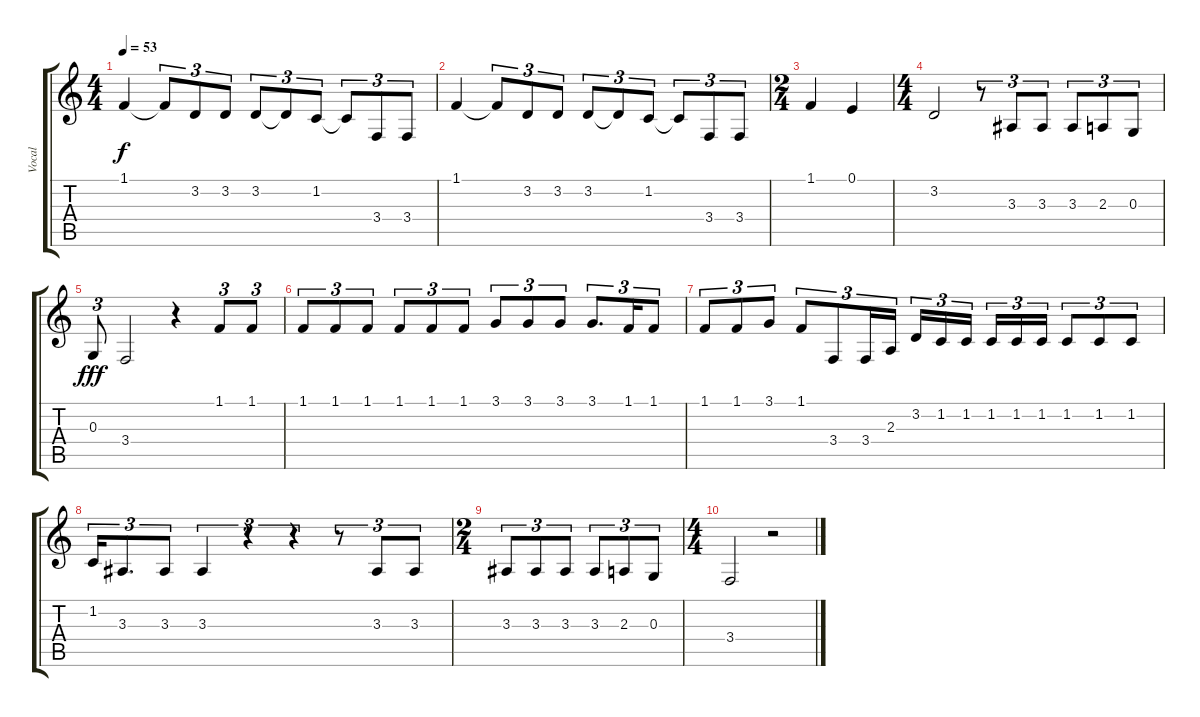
\track ("Vocal" "Vocal") {instrument lead1square}
\staff {score tabs}
\tuning (E4 B3 G3 D3 A2 E2) {hide}
\ts (4 4)
\tempo 53
\clef g2
\ks c
1.1.4{dy f} 1.1{t}.8{tu (3 2)} 3.2.8{tu (3 2)} 3.2.8{tu (3 2)} 3.2.8{tu (3 2)} 3.2{t}.8{tu (3 2)} 1.2.8{tu (3 2)} 1.2{t}.8{tu (3 2)} 3.4.8{tu (3 2)} 3.4.8{tu (3 2)} |
1.1.4 1.1{t}.8{tu (3 2)} 3.2.8{tu (3 2)} 3.2.8{tu (3 2)} 3.2.8{tu (3 2)} 3.2{t}.8{tu (3 2)} 1.2.8{tu (3 2)} 1.2{t}.8{tu (3 2)} 3.4.8{tu (3 2)} 3.4.8{tu (3 2)} |
\ts (2 4)
1.1.4 0.1.4 |
\ts (4 4)
3.2.2 r.8{tu (3 2)} 3.3.8{tu (3 2)} 3.3.8{tu (3 2)} 3.3.8{tu (3 2)} 2.3.8{tu (3 2)} 0.3.8{tu (3 2)} |
0.3.8{tu (3 2) dy fff} 3.4.2 r.4 1.1.8{tu (3 2)} 1.1.8{tu (3 2)} |
1.1.8{tu (3 2)} 1.1.8{tu (3 2)} 1.1.8{tu (3 2)} 1.1.8{tu (3 2)} 1.1.8{tu (3 2)} 1.1.8{tu (3 2)} 3.1.8{tu (3 2)} 3.1.8{tu (3 2)} 3.1.8{tu (3 2)} 3.1.8{d tu (3 2)} 1.1.16{tu (3 2)} 1.1.8{tu (3 2)} |
1.1.8{tu (3 2)} 1.1.8{tu (3 2)} 3.1.8{tu (3 2)} 1.1.8{tu (3 2)} 3.4.8{tu (3 2)} 3.4.16{tu (3 2)} 2.3.16{tu (3 2)} 3.2.16{tu (3 2)} 1.2.16{tu (3 2)} 1.2.16{tu (3 2) beam splitsecondary} 1.2.16{tu (3 2)} 1.2.16{tu (3 2)} 1.2.16{tu (3 2)} 1.2.8{tu (3 2)} 1.2.8{tu (3 2)} 1.2.8{tu (3 2)} |
1.2.16{tu (3 2)} 3.3.8{d tu (3 2)} 3.3.8{tu (3 2)} 3.3.4{tu (3 2)} r.4{tu (3 2)} r.4{tu (3 2)} r.8{tu (3 2)} 3.3.8{tu (3 2)} 3.3.8{tu (3 2)} |
\ts (2 4)
3.3.8{tu (3 2)} 3.3.8{tu (3 2)} 3.3.8{tu (3 2)} 3.3.8{tu (3 2)} 2.3.8{tu (3 2)} 0.3.8{tu (3 2)} |
\ts (4 4)
3.4.2 r.2
